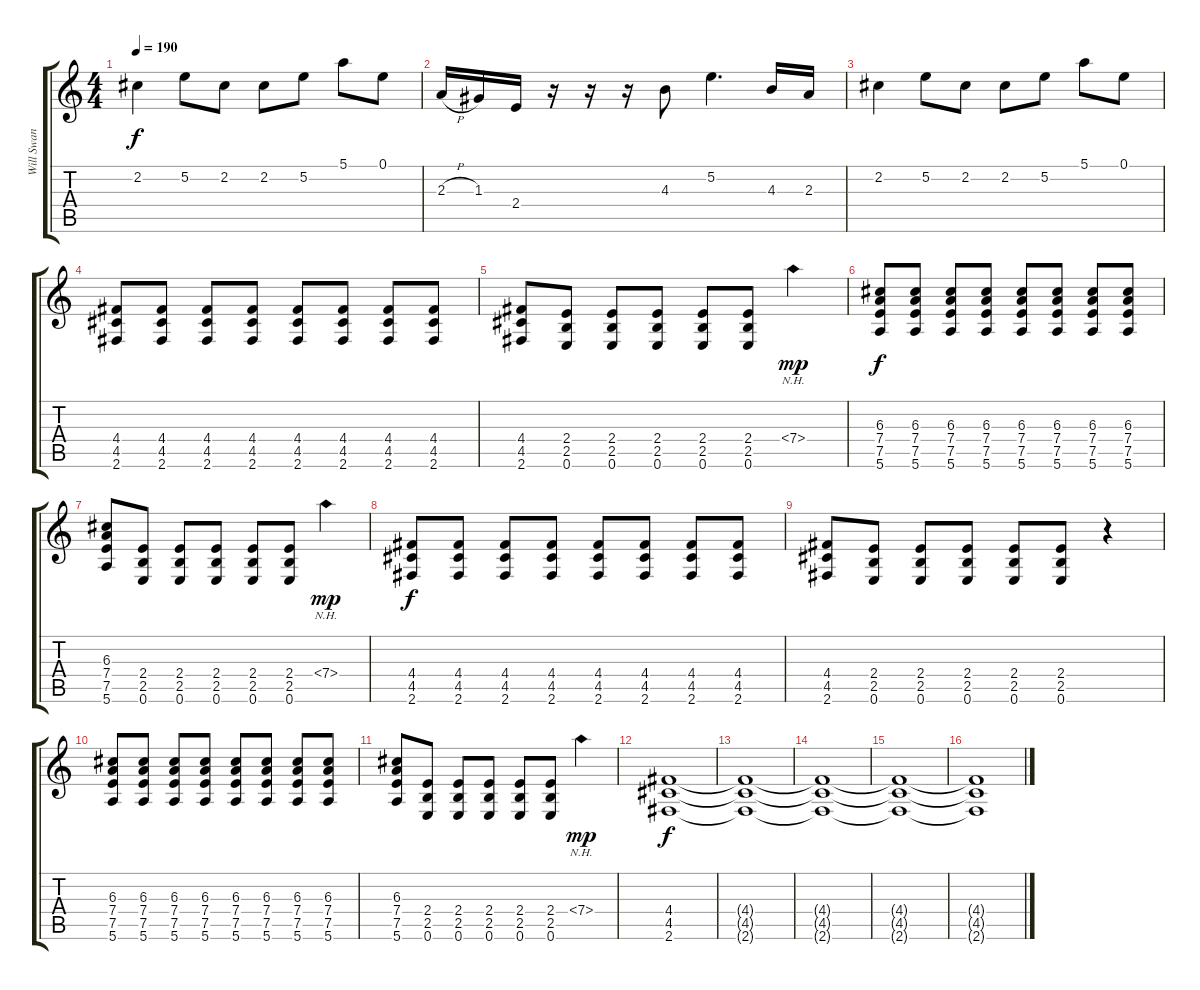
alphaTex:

\track ("Will Swan" "Will Swan") {instrument distortionguitar}
\staff {score tabs}
\tuning (E4 B3 G3 D3 A2 E2) {hide}
\ts (4 4)
\tempo 190
\clef g2
\ks c
2.2.4{dy f} 5.2.8 2.2.8 2.2.8 5.2.8 5.1.8 0.1.8 |
2.3{h}.16 1.3.16 2.4.16 r.16 r.16 r.16 4.3.8 5.2.4{d} 4.3.16 2.3.16 |
2.2.4 5.2.8 2.2.8 2.2.8 5.2.8 5.1.8 0.1.8 |
(4.4 4.5 2.6).8 (4.4 4.5 2.6).8 (4.4 4.5 2.6).8 (4.4 4.5 2.6).8 (4.4 4.5 2.6).8 (4.4 4.5 2.6).8 (4.4 4.5 2.6).8 (4.4 4.5 2.6).8 |
(4.4 4.5 2.6).8 (2.4 2.5 0.6).8 (2.4 2.5 0.6).8 (2.4 2.5 0.6).8 (2.4 2.5 0.6).8 (2.4 2.5 0.6).8 7.4{nh}.4{dy mp} |
(6.3 7.4 7.5 5.6).8{dy f} (6.3 7.4 7.5 5.6).8 (6.3 7.4 7.5 5.6).8 (6.3 7.4 7.5 5.6).8 (6.3 7.4 7.5 5.6).8 (6.3 7.4 7.5 5.6).8 (6.3 7.4 7.5 5.6).8 (6.3 7.4 7.5 5.6).8 |
(6.3 7.4 7.5 5.6).8 (2.4 2.5 0.6).8 (2.4 2.5 0.6).8 (2.4 2.5 0.6).8 (2.4 2.5 0.6).8 (2.4 2.5 0.6).8 7.4{nh}.4{dy mp} |
(4.4 4.5 2.6).8{dy f} (4.4 4.5 2.6).8 (4.4 4.5 2.6).8 (4.4 4.5 2.6).8 (4.4 4.5 2.6).8 (4.4 4.5 2.6).8 (4.4 4.5 2.6).8 (4.4 4.5 2.6).8 |
(4.4 4.5 2.6).8 (2.4 2.5 0.6).8 (2.4 2.5 0.6).8 (2.4 2.5 0.6).8 (2.4 2.5 0.6).8 (2.4 2.5 0.6).8 r.4 |
(6.3 7.4 7.5 5.6).8 (6.3 7.4 7.5 5.6).8 (6.3 7.4 7.5 5.6).8 (6.3 7.4 7.5 5.6).8 (6.3 7.4 7.5 5.6).8 (6.3 7.4 7.5 5.6).8 (6.3 7.4 7.5 5.6).8 (6.3 7.4 7.5 5.6).8 |
(6.3 7.4 7.5 5.6).8 (2.4 2.5 0.6).8 (2.4 2.5 0.6).8 (2.4 2.5 0.6).8 (2.4 2.5 0.6).8 (2.4 2.5 0.6).8 7.4{nh}.4{dy mp} |
(4.4 4.5 2.6).1{dy f volume 3} |
(4.4{t} 4.5{t} 2.6{t}).1 |
(4.4{t} 4.5{t} 2.6{t}).1 |
(4.4{t} 4.5{t} 2.6{t}).1 |
(4.4{t} 4.5{t} 2.6{t}).1
